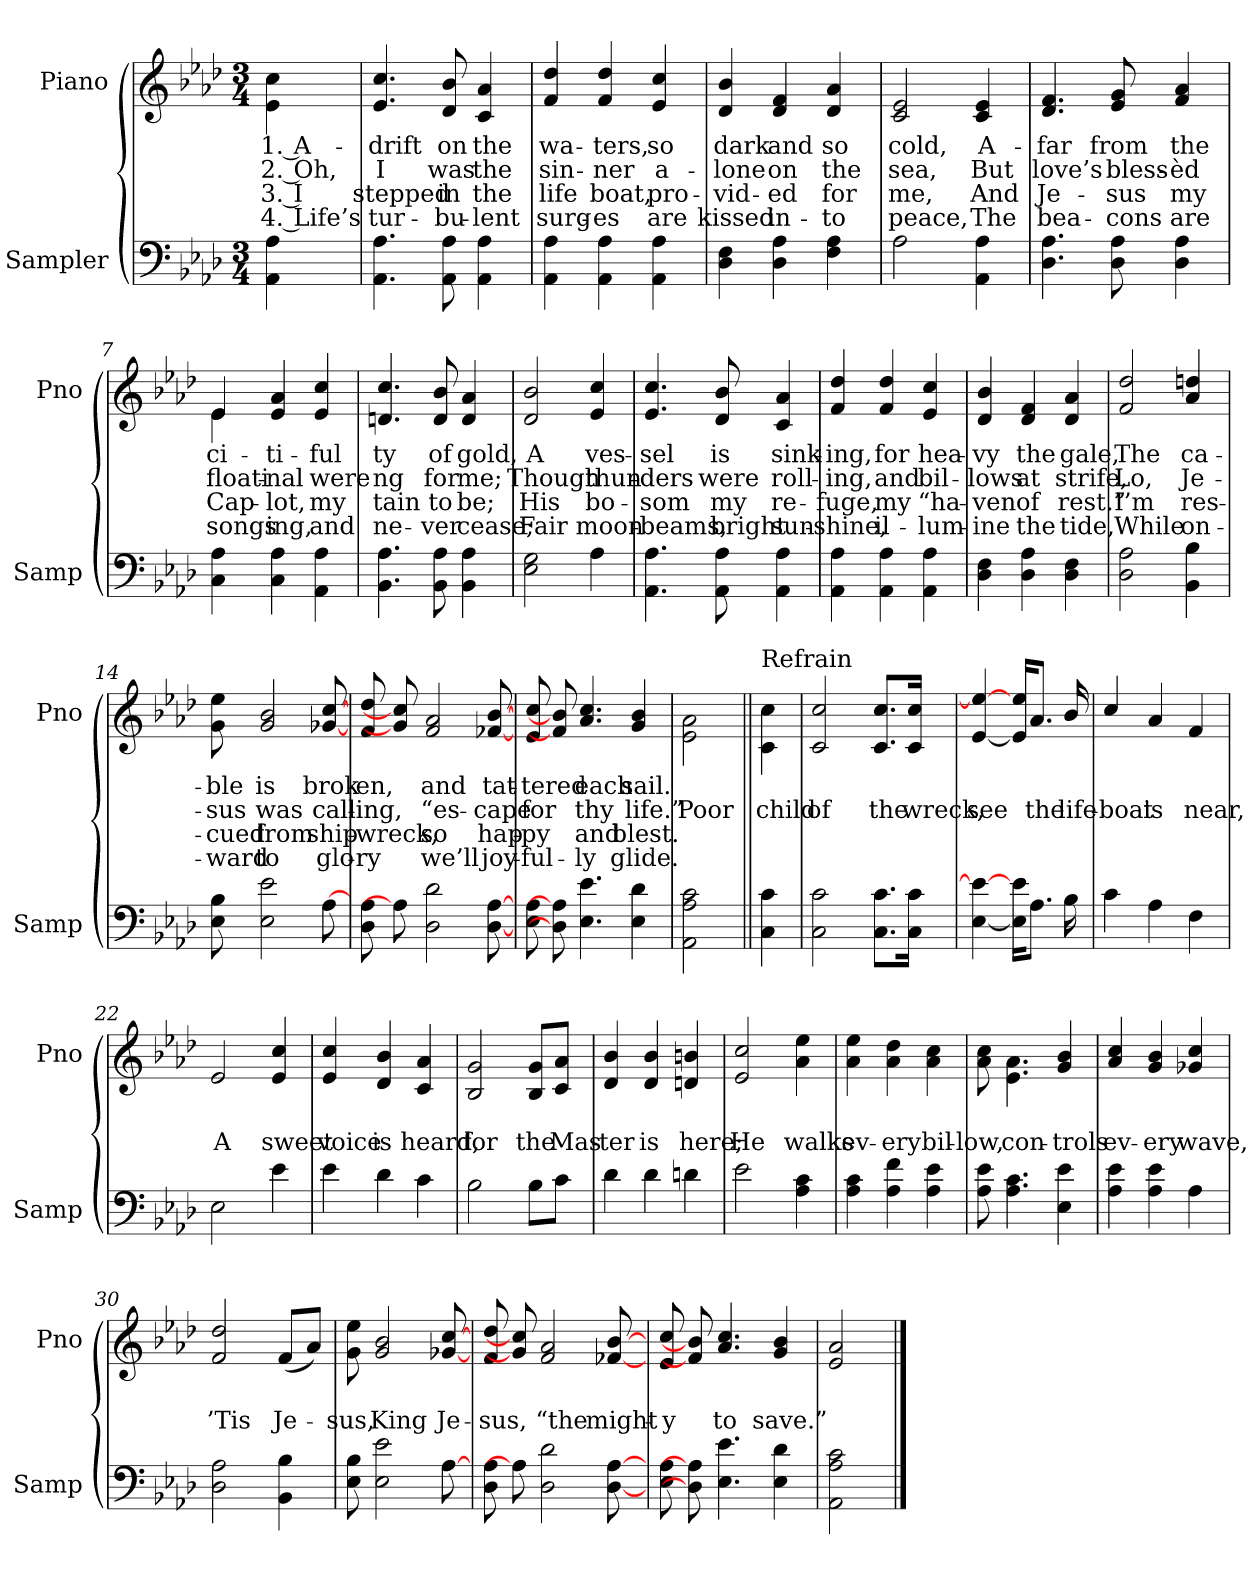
**kern	**kern	**text	**text	**text	**text
*part2	*part1	*part1	*part1	*part1	*part1
*staff2	*staff1	*staff1	*staff1	*staff1	*staff1
*I"Sampler	*I"Piano	*	*	*	*
*I'Samp	*I'Pno	*	*	*	*
*clefF4	*clefG2	*	*	*	*
*k[b-e-a-d-]	*k[b-e-a-d-]	*	*	*	*
*A-:	*A-:	*	*	*	*
*M3/4	*M3/4	*	*	*	*
=1	=1	=1	=1	=1	=1
4AA-\ 4A-\	4e-\ 4cc\	1. A-	2. Oh,	3. I	4. Life’s
=2	=2	=2	=2	=2	=2
4.AA-\ 4.A-\	4.e- 4.cc	-drift	I	stepped	tur-
8AA-\ 8A-\	8d-/ 8b-/	on	was	in	-bu-
4AA-\ 4A-\	4c/ 4a-/	the	the	the	-lent
=3	=3	=3	=3	=3	=3
4AA-\ 4A-\	4f/ 4dd-/	wa-	sin-	life	surg-
4AA-\ 4A-\	4f/ 4dd-/	-ters,	-ner	boat,	-es
4AA-\ 4A-\	4e-/ 4cc/	so	a-	pro-	are
=4	=4	=4	=4	=4	=4
4D-\ 4F\	4d-/ 4b-/	dark	-lone	-vid-	kissed
4D-\ 4A-\	4d-/ 4f/	and	on	-ed	in-
4F\ 4A-\	4d-/ 4a-/	so	the	for	-to
=5	=5	=5	=5	=5	=5
2A-\	2c/ 2e-/	cold,	sea,	me,	peace,
4AA-\ 4A-\	4c/ 4e-/	A-	But	And	The
=6	=6	=6	=6	=6	=6
4.D-\ 4.A-\	4.d-/ 4.f/	-far	love’s	Je-	bea-
8D-\ 8A-\	8e-/ 8g/	from	bless-	-sus	-cons
4D-\ 4A-\	4f/ 4a-/	the	-èd	my	are
=7	=7	=7	=7	=7	=7
*	*^	*	*	*	*
4C\ 4A-\	4e-/	4e-	ci-	floati-	Cap-	songs
4C\ 4A-\	4e-/ 4a-/	2ryy	-ti-	-nal	-lot,	-ing,
4AA-\ 4A-\	4e-/ 4cc/	.	-ful	were	my	and
*	*v	*v	*	*	*	*
=8	=8	=8	=8	=8	=8
4.BB-\ 4.A-\	4.dn/ 4.cc/	-ty	-ng	-tain	ne-
8BB-\ 8A-\	8d/ 8b-/	of	for	to	-ver
4BB-\ 4A-\	4d/ 4a-/	gold,	me;	be;	cease;
=9	=9	=9	=9	=9	=9
2E-\ 2G\	2d-/ 2b-/	A	Though	His	Fair
4A-\	4e-/ 4cc/	ves-	thun-	bo-	moon-
=10	=10	=10	=10	=10	=10
4.AA-\ 4.A-\	4.e-/ 4.cc/	-sel	-ders	-som	-beams,
8AA-\ 8A-\	8d-/ 8b-/	is	were	my	bright
4AA-\ 4A-\	4c/ 4a-/	sink-	roll-	re-	sun-
=11	=11	=11	=11	=11	=11
4AA-\ 4A-\	4f/ 4dd-/	-ing,	-ing,	-fuge,	-shine,
4AA-\ 4A-\	4f/ 4dd-/	for	and	my	il-
4AA-\ 4A-\	4e-/ 4cc/	hea-	bil-	“ha-	-lum-
=12	=12	=12	=12	=12	=12
4D-\ 4F\	4d-/ 4b-/	-vy	-lows	-ven	-ine
4D-\ 4A-\	4d-/ 4f/	the	at	of	the
4D-\ 4F\	4d-/ 4a-/	gale,	strife,	rest.”	tide,
=13	=13	=13	=13	=13	=13
2D-\ 2A-\	2f/ 2dd-/	The	Lo,	I’m	While
4BB-\ 4B-\	4a-/ 4ddn/	ca-	Je-	res-	on-
=14	=14	=14	=14	=14	=14
8E-\ 8B-\	8g\ 8ee-\	-ble	-sus	-cued	-ward
2E-\ 2e-\	2g/ 2b-/	is	was	from	to
[8A-\	[8g-X/ [8cc/	brok-	call-	ship-	glo-
=15	=15	=15	=15	=15	=15
8D-\ 8A-\	8f/ 8dd-/	-en,	-ing,	-wreck,	-ry
8A-\]	8g-/] 8cc/]	.	.	.	.
2D-\ 2d-\	2f/ 2a-/	and	“es-	so	we’ll
[8D-\ [8A-\	[8f-X/ [8b-/	tat-	-cape	hap-	joy-
=16	=16	=16	=16	=16	=16
8E-\ 8A-\	8e-/ 8cc/	-tered	for	-py	-ful-
8D-\] 8A-\]	8f-/] 8b-/]	.	.	.	.
4.E-\ 4.e-\	4.a-/ 4.cc/	each	thy	and	-ly
4E-\ 4d-\	4g/ 4b-/	sail.	life.”	blest.	glide.
=17	=17	=17	=17	=17	=17
2AA-\ 2A-\ 2c\	2e-\ 2a-\	.	Poor	.	.
=18||	=18||	=18||	=18||	=18||	=18||
!	!LO:TX:t=Refrain	!	!	!	!
4C\ 4c\	4c\ 4cc\	.	child	.	.
=19	=19	=19	=19	=19	=19
2C\ 2c\	2c/ 2cc/	.	of	.	.
8.C\ 8.c\L	8.c/ 8.cc/L	.	the	.	.
16C\ 16c\Jk	16c/ 16cc/Jk	.	wreck,	.	.
=20	=20	=20	=20	=20	=20
[4E-\ 4e-\_	[4e-/ 4ee-/_	.	see	.	.
16E-]\ 16e-\KL	16e-]/ 16ee-/KL	.	.	.	.
8.A-\J	8.a-/J	.	the	.	.
16B-\	16b-/	.	life-	.	.
=21	=21	=21	=21	=21	=21
4c\	4cc/	.	-boat	.	.
4A-\	4a-/	.	is	.	.
4F\	4f/	.	near,	.	.
=22	=22	=22	=22	=22	=22
2E-\	2e-/	.	A	.	.
4e-\	4e-/ 4cc/	.	sweet	.	.
=23	=23	=23	=23	=23	=23
4e-\	4e-/ 4cc/	.	voice	.	.
4d-\	4d-/ 4b-/	.	is	.	.
4c\	4c/ 4a-/	.	heard,	.	.
=24	=24	=24	=24	=24	=24
2B-\	2B-/ 2g/	.	for	.	.
8B-\L	8B-/ 8g/L	.	the	.	.
8c\J	8c/ 8a-/J	.	Mas-	.	.
=25	=25	=25	=25	=25	=25
4d-\	4d-/ 4b-/	.	-ter	.	.
4d-\	4d-/ 4b-/	.	is	.	.
4dn\	4dn/ 4bn/	.	here;	.	.
=26	=26	=26	=26	=26	=26
2e-\	2e-/ 2cc/	.	He	.	.
4A-\ 4c\	4a-\ 4ee-\	.	walks	.	.
=27	=27	=27	=27	=27	=27
4A-\ 4c\	4a-\ 4ee-\	.	ev-	.	.
4A-\ 4f\	4a-\ 4dd-\	.	-ery	.	.
4A-\ 4e-\	4a-\ 4cc\	.	bil-	.	.
=28	=28	=28	=28	=28	=28
8A-\ 8e-\	8a-\ 8cc\	.	-low,	.	.
4.A-\ 4.c\	4.e-\ 4.a-\	.	con-	.	.
4E-\ 4e-\	4g/ 4b-/	.	-trols	.	.
=29	=29	=29	=29	=29	=29
4A-\ 4e-\	4a-/ 4cc/	.	ev-	.	.
4A-\ 4e-\	4g/ 4b-/	.	-ery	.	.
4A-\	4g-X/ 4cc/	.	wave,	.	.
=30	=30	=30	=30	=30	=30
2D-\ 2A-\	2f/ 2dd-/	.	’Tis	.	.
4BB-\ 4B-\	(8f/L	.	Je-	.	.
.	8a-/J)	.	.	.	.
=31	=31	=31	=31	=31	=31
8E-\ 8B-\	8g\ 8ee-\	.	-sus,	.	.
2E-\ 2e-\	2g/ 2b-/	.	King	.	.
[8A-\	[8g-X/ [8cc/	.	Je-	.	.
=32	=32	=32	=32	=32	=32
8D-\ 8A-\	8f/ 8dd-/	.	-sus,	.	.
8A-\]	8g-/] 8cc/]	.	.	.	.
2D-\ 2d-\	2f/ 2a-/	.	“the	.	.
[8D-\ [8A-\	[8f-X/ [8b-/	.	might-	.	.
=33	=33	=33	=33	=33	=33
8E-\ 8A-\	8e-/ 8cc/	.	-y	.	.
8D-\] 8A-\]	8f-/] 8b-/]	.	.	.	.
4.E-\ 4.e-\	4.a-/ 4.cc/	.	to	.	.
4E-\ 4d-\	4g/ 4b-/	.	save.”	.	.
=34	=34	=34	=34	=34	=34
2AA-\ 2A-\ 2c\	2e-/ 2a-/	.	.	.	.
==	==	==	==	==	==
*-	*-	*-	*-	*-	*-
